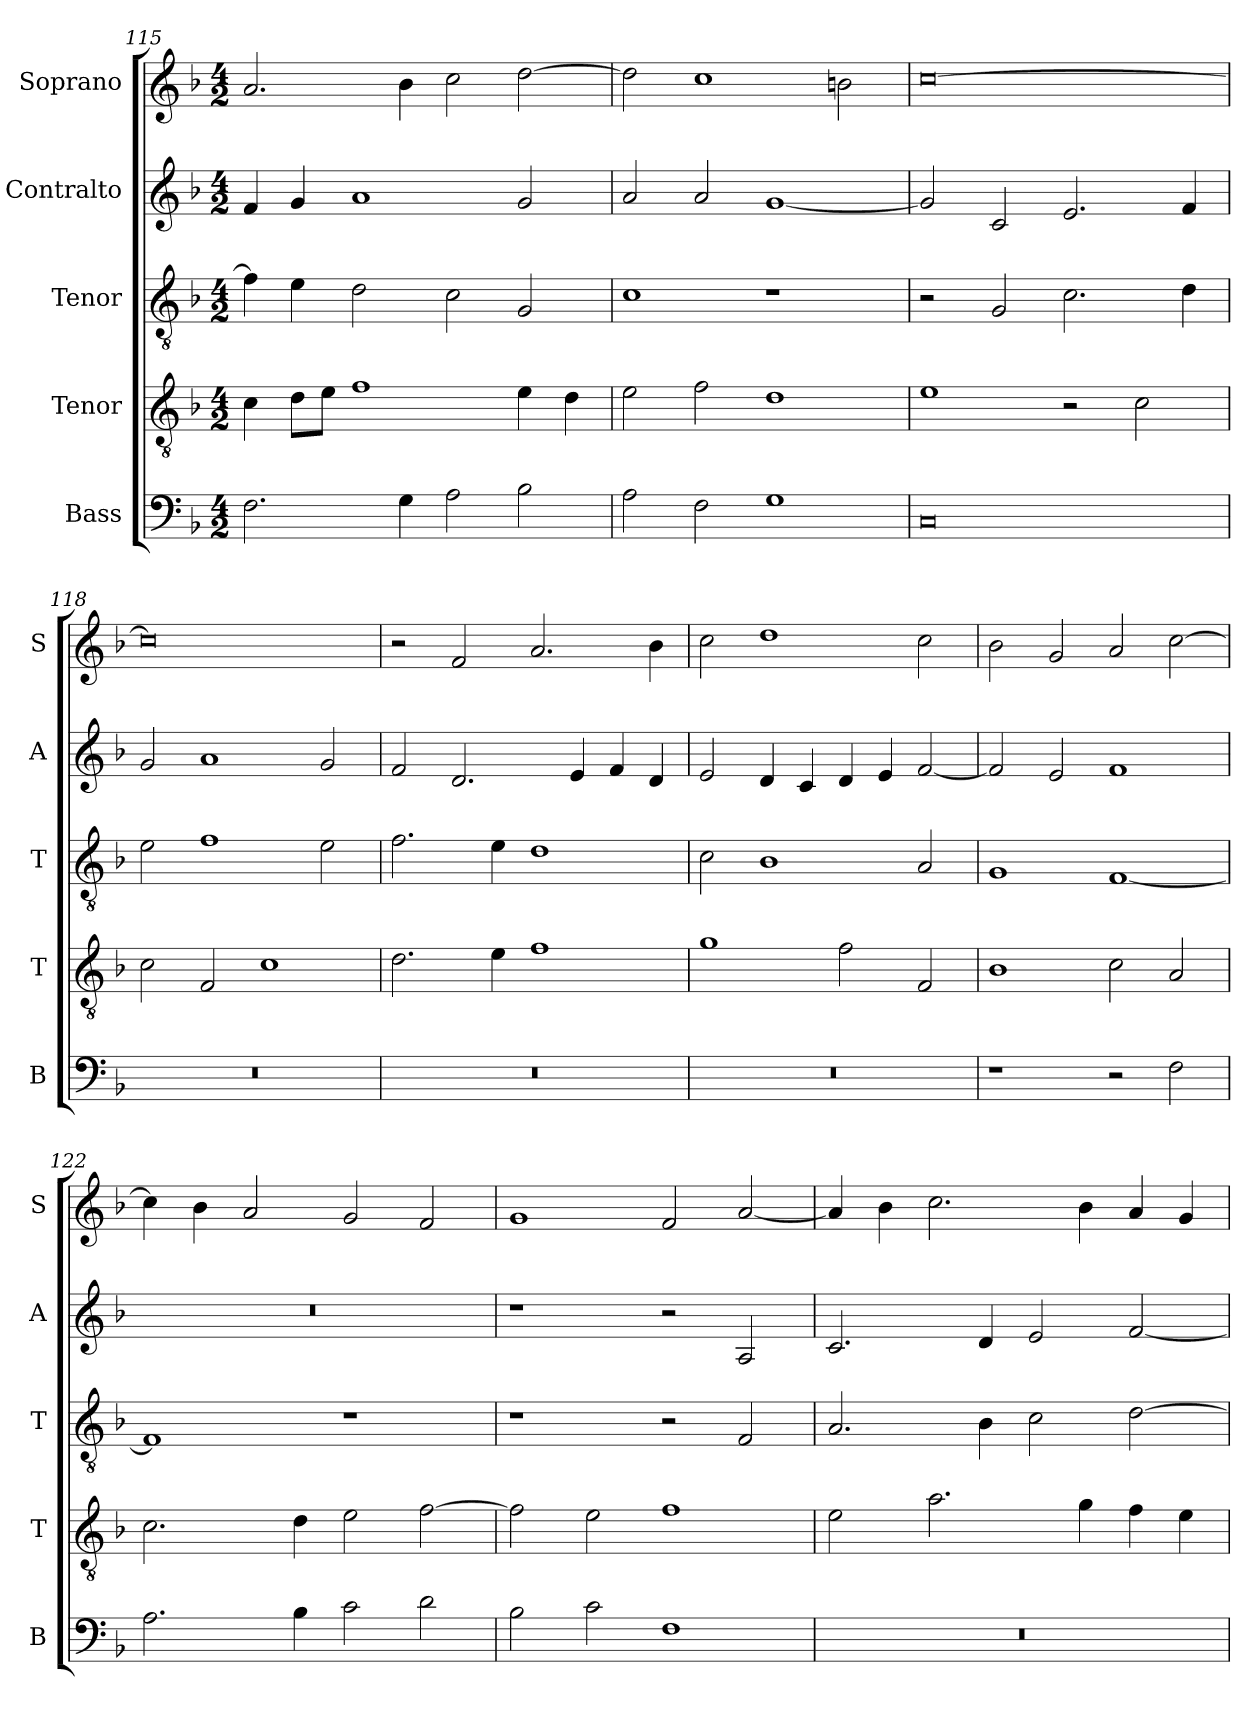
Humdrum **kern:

**kern	**kern	**kern	**kern	**kern
*part5	*part4	*part3	*part2	*part1
*staff5	*staff4	*staff3	*staff2	*staff1
*I"Bass	*I"Tenor	*I"Tenor	*I"Contralto	*I"Soprano
*I'B	*I'T	*I'T	*I'A	*I'S
*clefF4	*clefGv2	*clefGv2	*clefG2	*clefG2
*k[b-]	*k[b-]	*k[b-]	*k[b-]	*k[b-]
*F:ion	*F:ion	*F:ion	*F:ion	*F:ion
*M4/2	*M4/2	*M4/2	*M4/2	*M4/2
=115	=115	=115	=115	=115
2.F	4c	4f]	4f	2.a
.	8d\L	4e	4g	.
.	8e\J	.	.	.
.	1f	2d	1a	.
4G	.	.	.	4b-
2A	.	2c	.	2cc
2B-	4e	2G	2g	[2dd
.	4d	.	.	.
=116	=116	=116	=116	=116
2A	2e	1c	2a	2dd]
2F	2f	.	2a	1cc
1G	1d	1r	[1g	.
.	.	.	.	2bn
=117	=117	=117	=117	=117
0C	1e	2r	2g]	[0cc
.	.	2G	2c	.
.	2r	2.c	2.e	.
.	2c	.	.	.
.	.	4d	4f	.
=118	=118	=118	=118	=118
0r	2c	2e	2g	0cc]
.	2F	1f	1a	.
.	1c	.	.	.
.	.	2e	2g	.
=119	=119	=119	=119	=119
0r	2.d	2.f	2f	2r
.	.	.	2.d	2f
.	4e	4e	.	.
.	1f	1d	.	2.a
.	.	.	4e	.
.	.	.	4f	.
.	.	.	4d	4b-
=120	=120	=120	=120	=120
0r	1g	2c	2e	2cc
.	.	1B-	4d	1dd
.	.	.	4c	.
.	2f	.	4d	.
.	.	.	4e	.
.	2F	2A	[2f	2cc
=121	=121	=121	=121	=121
1r	1B-	1G	2f]	2b-
.	.	.	2e	2g
2r	2c	[1F	1f	2a
2F	2A	.	.	[2cc
=122	=122	=122	=122	=122
2.A	2.c	1F]	0r	4cc]
.	.	.	.	4b-
.	.	.	.	2a
4B-	4d	.	.	.
2c	2e	1r	.	2g
2d	[2f	.	.	2f
=123	=123	=123	=123	=123
2B-	2f]	1r	1r	1g
2c	2e	.	.	.
1F	1f	2r	2r	2f
.	.	2F	2A	[2a
=124	=124	=124	=124	=124
0r	2e	2.A	2.c	4a]
.	.	.	.	4b-
.	2.a	.	.	2.cc
.	.	4B-	4d	.
.	.	2c	2e	.
.	4g	.	.	4b-
.	4f	[2d	[2f	4a
.	4e	.	.	4g
=	=	=	=	=
*-	*-	*-	*-	*-
